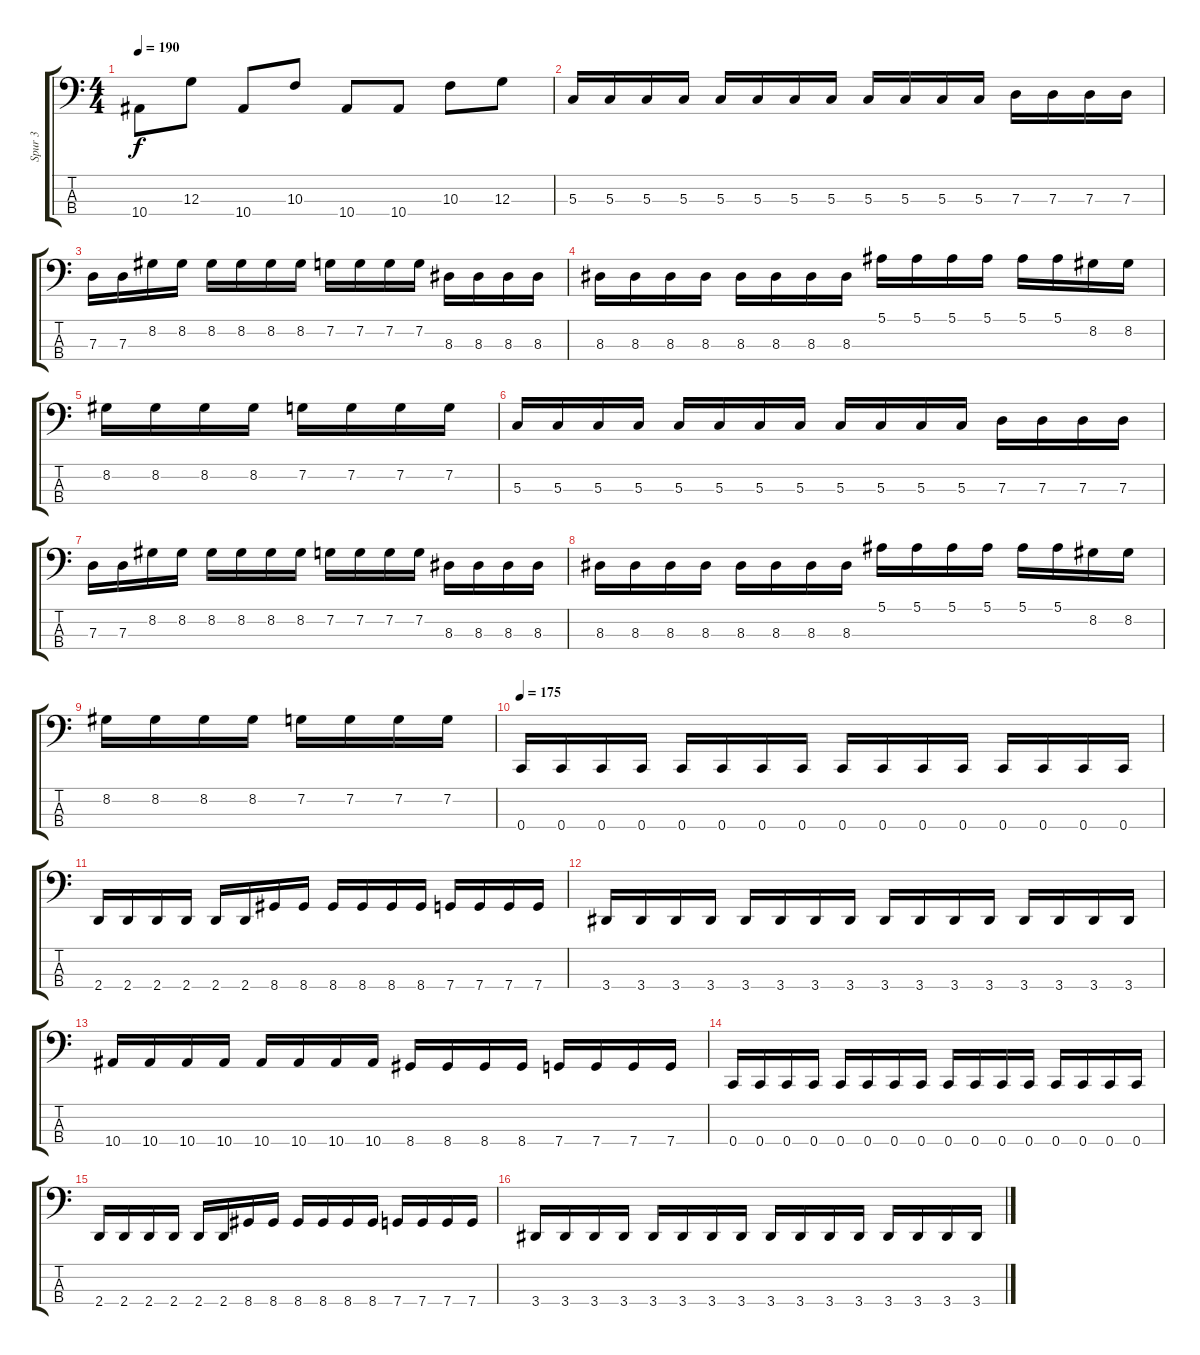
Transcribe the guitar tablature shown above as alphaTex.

\track ("Spur 3" "Spur 3") {instrument electricbasspick}
\staff {score tabs}
\tuning (F2 C2 G1 C1) {hide}
\ts (4 4)
\tempo 190
\clef f4
\ks c
10.4.8{dy f} 12.3.8 10.4.8 10.3.8 10.4.8 10.4.8 10.3.8 12.3.8 |
5.3.16 5.3.16 5.3.16 5.3.16 5.3.16 5.3.16 5.3.16 5.3.16 5.3.16 5.3.16 5.3.16 5.3.16 7.3.16 7.3.16 7.3.16 7.3.16 |
7.3.16 7.3.16 8.2.16 8.2.16 8.2.16 8.2.16 8.2.16 8.2.16 7.2.16 7.2.16 7.2.16 7.2.16 8.3.16 8.3.16 8.3.16 8.3.16 |
8.3.16 8.3.16 8.3.16 8.3.16 8.3.16 8.3.16 8.3.16 8.3.16 5.1.16 5.1.16 5.1.16 5.1.16 5.1.16 5.1.16 8.2.16 8.2.16 |
8.2.16 8.2.16 8.2.16 8.2.16 7.2.16 7.2.16 7.2.16 7.2.16 |
5.3.16 5.3.16 5.3.16 5.3.16 5.3.16 5.3.16 5.3.16 5.3.16 5.3.16 5.3.16 5.3.16 5.3.16 7.3.16 7.3.16 7.3.16 7.3.16 |
7.3.16 7.3.16 8.2.16 8.2.16 8.2.16 8.2.16 8.2.16 8.2.16 7.2.16 7.2.16 7.2.16 7.2.16 8.3.16 8.3.16 8.3.16 8.3.16 |
8.3.16 8.3.16 8.3.16 8.3.16 8.3.16 8.3.16 8.3.16 8.3.16 5.1.16 5.1.16 5.1.16 5.1.16 5.1.16 5.1.16 8.2.16 8.2.16 |
8.2.16 8.2.16 8.2.16 8.2.16 7.2.16 7.2.16 7.2.16 7.2.16 |
\tempo 175
0.4.16 0.4.16 0.4.16 0.4.16 0.4.16 0.4.16 0.4.16 0.4.16 0.4.16 0.4.16 0.4.16 0.4.16 0.4.16 0.4.16 0.4.16 0.4.16 |
2.4.16 2.4.16 2.4.16 2.4.16 2.4.16 2.4.16 8.4.16 8.4.16 8.4.16 8.4.16 8.4.16 8.4.16 7.4.16 7.4.16 7.4.16 7.4.16 |
3.4.16 3.4.16 3.4.16 3.4.16 3.4.16 3.4.16 3.4.16 3.4.16 3.4.16 3.4.16 3.4.16 3.4.16 3.4.16 3.4.16 3.4.16 3.4.16 |
10.4.16 10.4.16 10.4.16 10.4.16 10.4.16 10.4.16 10.4.16 10.4.16 8.4.16 8.4.16 8.4.16 8.4.16 7.4.16 7.4.16 7.4.16 7.4.16 |
0.4.16 0.4.16 0.4.16 0.4.16 0.4.16 0.4.16 0.4.16 0.4.16 0.4.16 0.4.16 0.4.16 0.4.16 0.4.16 0.4.16 0.4.16 0.4.16 |
2.4.16 2.4.16 2.4.16 2.4.16 2.4.16 2.4.16 8.4.16 8.4.16 8.4.16 8.4.16 8.4.16 8.4.16 7.4.16 7.4.16 7.4.16 7.4.16 |
3.4.16 3.4.16 3.4.16 3.4.16 3.4.16 3.4.16 3.4.16 3.4.16 3.4.16 3.4.16 3.4.16 3.4.16 3.4.16 3.4.16 3.4.16 3.4.16
